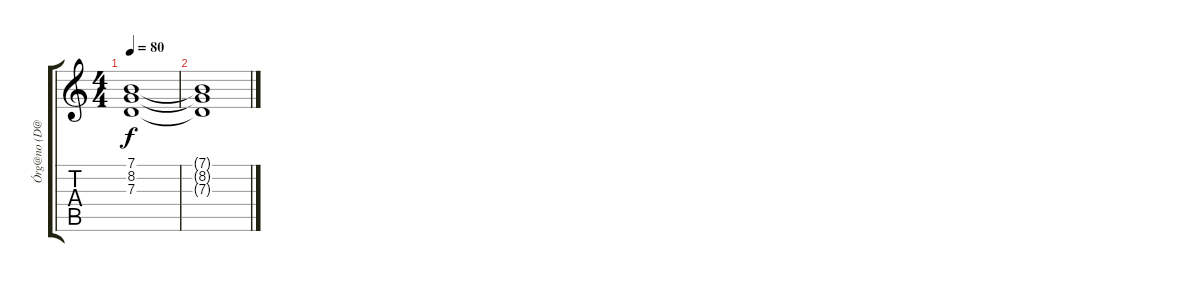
\track ("Órg@no (D@ny Mezquit@)" "Órg@no (D@") {instrument fx7echoes}
\staff {score tabs}
\tuning (E4 B3 G3 D3 A2 E2) {hide}
\ts (4 4)
\tempo 80
\clef g2
\ks c
(7.1 8.2 7.3).1{dy f} |
(7.1{t} 8.2{t} 7.3{t}).1{volume 0}
